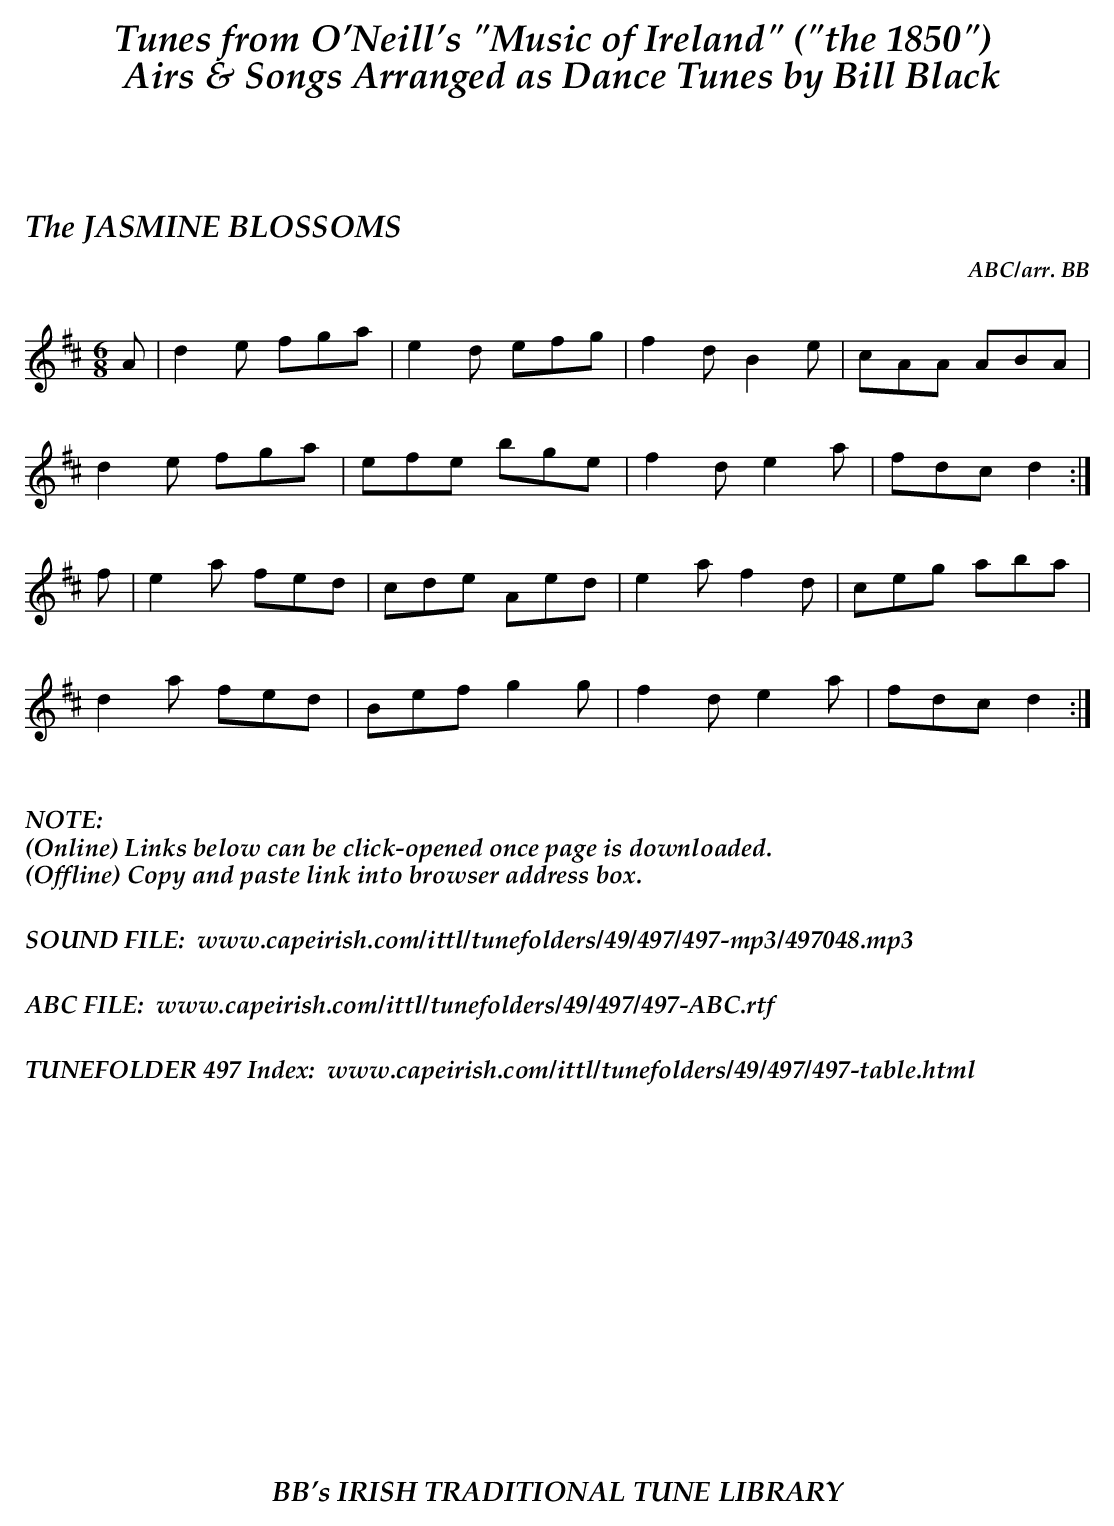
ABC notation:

X:1
T:JASMINE BLOSSOMS, The
C:ABC/arr. BB
M:6/8
L:1/8
K:D
A|d2e fga|e2d efg|f2d B2e|cAA ABA|
d2e fga|efe bge|f2d e2a|fdc d2 :|
f|e2a fed|cde Aed|e2a f2d|ceg aba|
d2a fed|Bef g2g|f2d e2a|fdc d2 :|
%%vskip .3in
%%textoption left
%%textfont "Palatino-BoldItalic" 16
%%begintext
%%NOTE:
(Online) Links below can be click-opened once page is downloaded.
(Offline) Copy and paste link into browser address box.
%%
%%
SOUND FILE:  www.capeirish.com/ittl/tunefolders/49/497/497-mp3/497048.mp3
%%
%%
ABC FILE:  www.capeirish.com/ittl/tunefolders/49/497/497-ABC.rtf
%%
%%
TUNEFOLDER 497 Index:  www.capeirish.com/ittl/tunefolders/49/497/497-table.html
